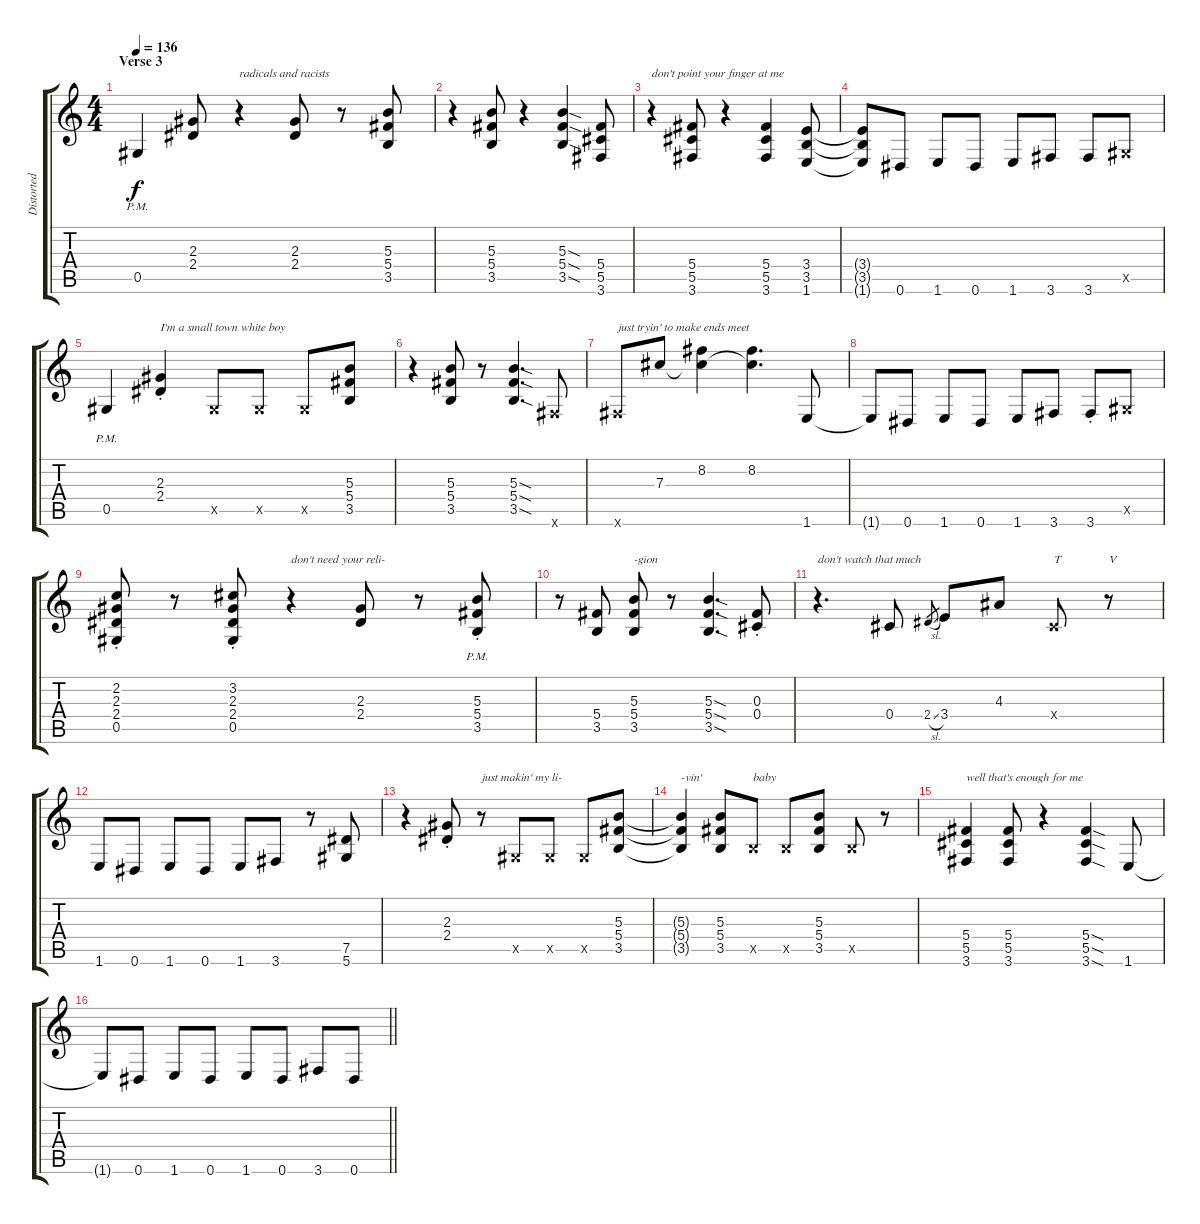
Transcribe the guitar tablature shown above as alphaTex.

\track ("Distorted" "Distorted") {instrument distortionguitar}
\staff {score tabs}
\tuning (Eb4 Bb3 Gb3 Db3 Ab2 Eb2) {hide}
\ts (4 4)
\section ("" "Verse 3")
\tempo 136
\clef g2
\ks c
0.5{pm}.4{dy f} (2.3 2.4).8 r.4{txt "radicals and racists"} (2.3 2.4).8 r.8 (5.3 5.4 3.5).8 |
r.4 (5.3 5.4 3.5).8 r.4 (5.3{sod} 5.4{sod} 3.5{sod}).4 (5.4 5.5 3.6).8 |
r.4{txt "don't point your finger at me"} (5.4 5.5 3.6).8 r.4 (5.4 5.5 3.6).4 (3.4 3.5 1.6).8 |
(3.4{t} 3.5{t} 1.6{t}).8 0.6.8 1.6.8 0.6.8 1.6.8 3.6.8 3.6.8 0.5{x}.8 |
0.5{pm}.4 (2.3{st} 2.4{st}).4{txt "I'm a small town white boy"} 0.5{x}.8 0.5{x}.8 0.5{x}.8 (5.3 5.4 3.5).8 |
r.4 (5.3 5.4 3.5).8 r.8 (5.3{sod} 5.4{sod} 3.5{sod}).4{d} 3.6{x}.8 |
3.6{x}.8{txt "just tryin' to make ends meet"} 7.3.8 (8.2 7.3{t}).4 (8.2 7.3{t}).4{d} 1.6.8 |
1.6{t}.8 0.6.8 1.6.8 0.6.8 1.6.8 3.6.8 3.6{st}.8 0.5{x}.8 |
(2.2{st} 2.3{st} 2.4{st} 0.5{st}).8 r.8 (3.2{st} 2.3{st} 2.4{st} 0.5{st}).8 r.4{txt "don't need your reli-"} (2.3 2.4).8 r.8 (5.3{pm st} 5.4{pm st} 3.5{pm st}).8 |
r.8 (5.4 3.5).8 (5.3 5.4 3.5).8{txt "-gion"} r.8 (5.3{sod} 5.4{sod} 3.5{sod}).4{d} (0.3{st} 0.4{st}).8 |
r.4{d txt "don't watch that much"} 0.4.8 2.4{sl}.8{gr} 3.4.8 4.3.8 0.4{x}.8{txt "T"} r.8{txt "V"} |
1.6.8 0.6.8 1.6.8 0.6.8 1.6.8 3.6.8 r.8 (7.5 5.6).8 |
r.4 (2.3{st} 2.4{st}).8 r.8{txt "just makin' my li-"} 0.5{x}.8 0.5{x}.8 0.5{x}.8 (5.3 5.4 3.5).8 |
(5.3{t} 5.4{t} 3.5{t}).4{txt "-vin'"} (5.3 5.4 3.5).8 3.5{x}.8{txt "baby"} 3.5{x}.8 (5.3 5.4 3.5).8 3.5{x}.8 r.8 |
(5.4 5.5 3.6).4{txt "well that's enough for me"} (5.4 5.5 3.6).8 r.4 (5.4{sod} 5.5{sod} 3.6{sod}).4 1.6.8 |
\barLineRight lightlight
1.6{t}.8 0.6.8 1.6.8 0.6.8 1.6.8 0.6.8 3.6.8 0.6.8
